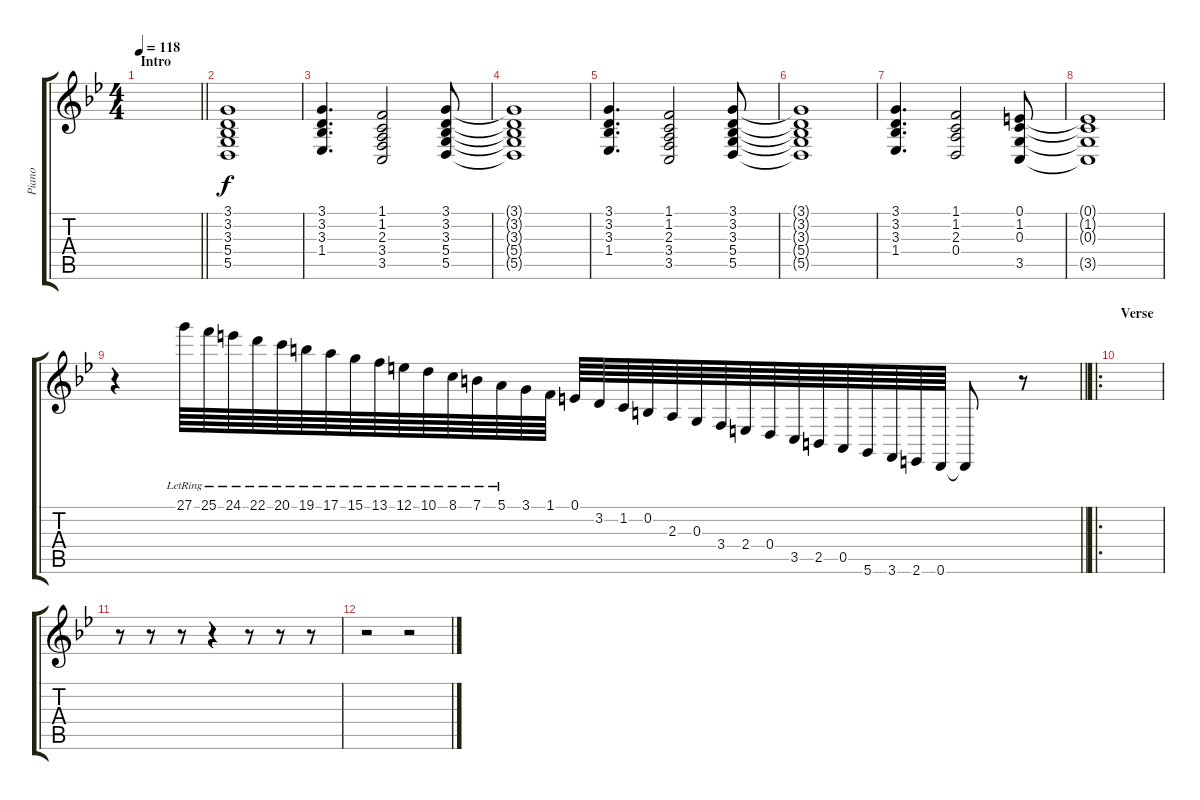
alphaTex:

\track ("Piano" "Piano") {instrument electricpiano1}
\staff {score tabs}
\tuning (E4 B3 G3 D3 A2 D2) {hide}
\ts (4 4)
\section ("" "Intro")
\tempo 118
\clef g2
\barLineRight lightlight
\ks gminor
|
(3.1 3.2 3.3 5.4 5.5).1 |
(3.1 3.2 3.3 1.4).4{d} (1.1 1.2 2.3 3.4 3.5).2 (3.1 3.2 3.3 5.4 5.5).8 |
(3.1{t} 3.2{t} 3.3{t} 5.4{t} 5.5{t}).1 |
(3.1 3.2 3.3 1.4).4{d} (1.1 1.2 2.3 3.4 3.5).2 (3.1 3.2 3.3 5.4 5.5).8 |
(3.1{t} 3.2{t} 3.3{t} 5.4{t} 5.5{t}).1 |
(3.1 3.2 3.3 1.4).4{d} (1.1 1.2 2.3 0.4).2 (0.1 1.2 0.3 3.5).8 |
(0.1{t} 1.2{t} 0.3{t} 3.5{t}).1 |
\barLineRight lightlight
r.4 27.1{lr}.64 25.1{lr}.64 24.1{lr}.64 22.1{lr}.64 20.1{lr}.64 19.1{lr}.64 17.1{lr}.64 15.1{lr}.64 13.1{lr}.64 12.1{lr}.64 10.1{lr}.64 8.1{lr}.64 7.1{lr}.64 5.1{lr}.64 3.1.64 1.1.64 0.1.64 3.2.64 1.2.64 0.2.64 2.3.64 0.3.64 3.4.64 2.4.64 0.4.64 3.5.64 2.5.64 0.5.64 5.6.64 3.6.64 2.6.64 0.6.64 0.6{t}.8 r.8 |
\ro
\section ("" "Verse")
|
r.8 r.8 r.8 r.4 r.8 r.8 r.8 |
r.2 r.2
